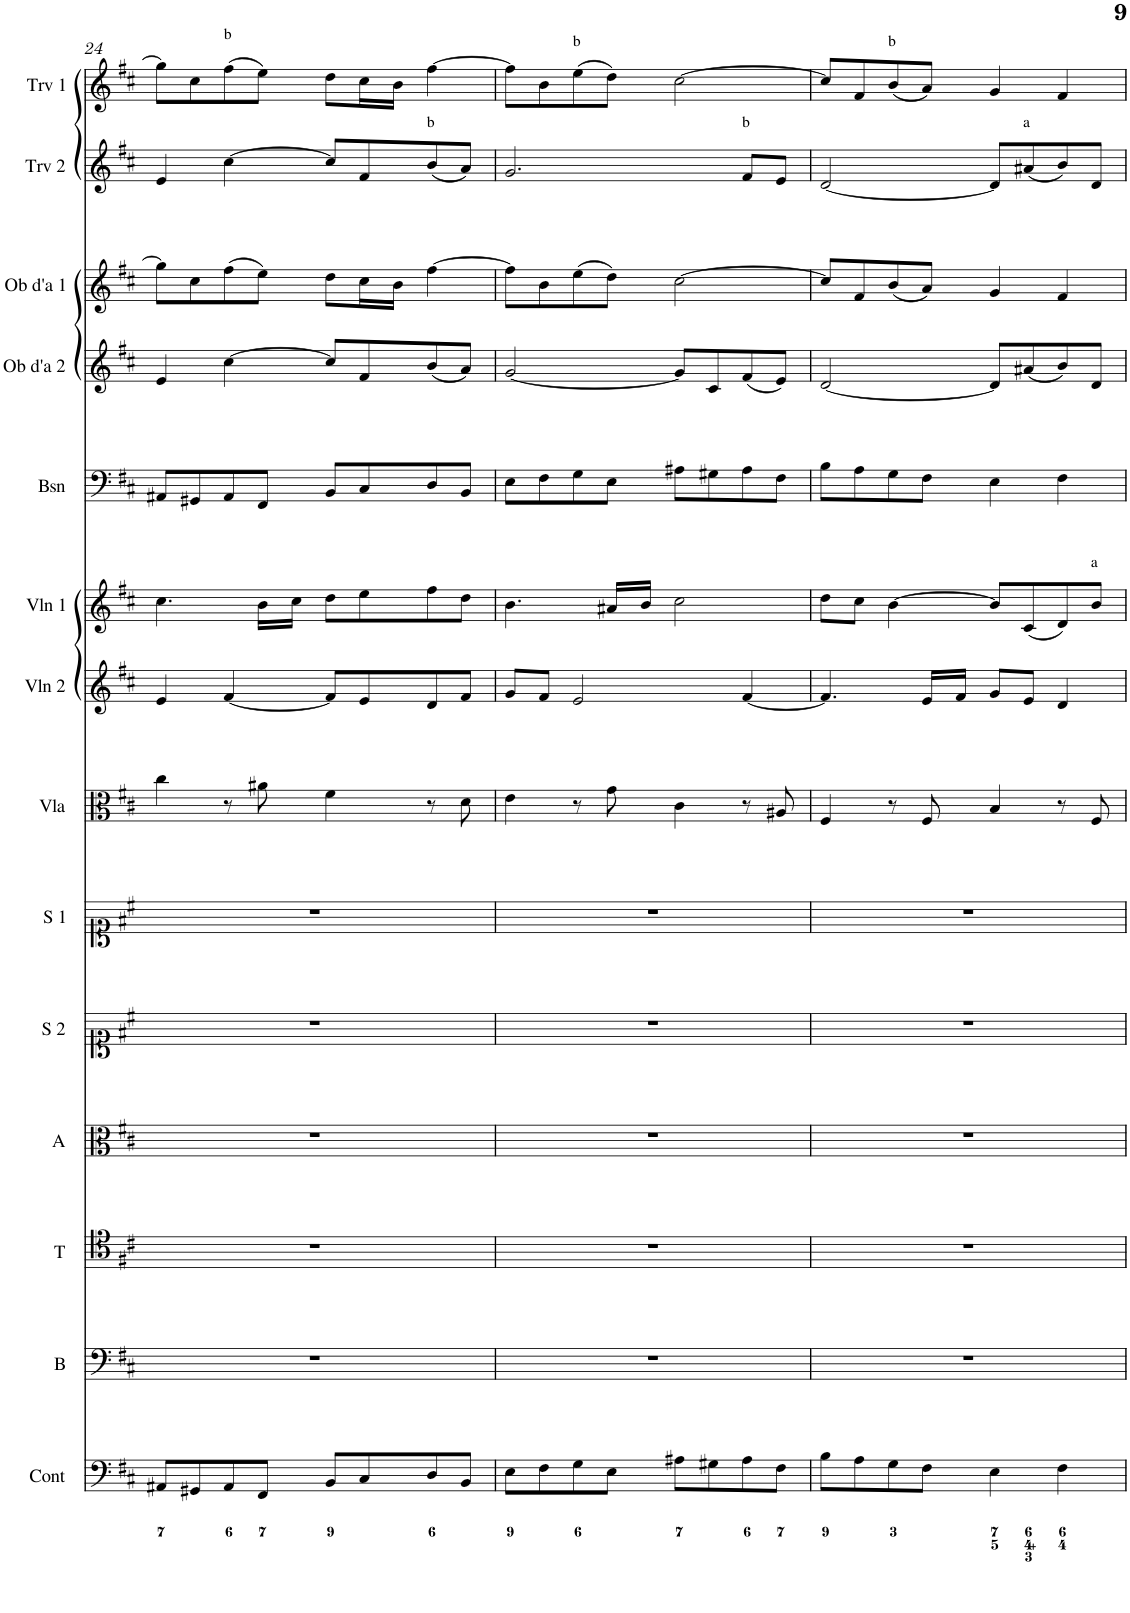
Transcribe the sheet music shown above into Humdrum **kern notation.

**kern	**kern	**kern	**kern	**kern	**kern	**kern	**kern	**kern	**kern	**kern	**kern	**kern	**kern
*part14	*part13	*part12	*part11	*part10	*part9	*part8	*part7	*part6	*part5	*part4	*part3	*part2	*part1
*staff14	*staff13	*staff12	*staff11	*staff10	*staff9	*staff8	*staff7	*staff6	*staff5	*staff4	*staff3	*staff2	*staff1
*I"Continuo	*I"Bass	*I"Tenor	*I"Alto	*I"Soprano 2	*I"Soprano 1	*I"Viola	*I"Violin 2	*I"Violin 1	*I"Bassoon	*I"Oboe d’amore 2	*I"Oboe d’amore 1	*I"Traverso 2	*I"Traverso 1
*I'Cont	*I'B	*I'T	*I'A	*I'S 2	*I'S 1	*I'Vla	*I'Vln 2	*I'Vln 1	*I'Bsn	*I'Ob d'a 2	*I'Ob d'a 1	*I'Trv 2	*I'Trv 1
!!LO:PB:g=z
*clefF4	*clefF4	*clefC4	*clefC3	*clefC1	*clefC1	*clefC3	*clefG2	*clefG2	*clefF4	*clefG2	*clefG2	*clefG2	*clefG2
*k[f#c#]	*k[f#c#]	*k[f#c#]	*k[f#c#]	*k[f#c#]	*k[f#c#]	*k[f#c#]	*k[f#c#]	*k[f#c#]	*k[f#c#]	*k[f#c#]	*k[f#c#]	*k[f#c#]	*k[f#c#]
*M4/4	*M4/4	*M4/4	*M4/4	*M4/4	*M4/4	*M4/4	*M4/4	*M4/4	*M4/4	*M4/4	*M4/4	*M4/4	*M4/4
*met(c)	*met(c)	*met(c)	*met(c)	*met(c)	*met(c)	*met(c)	*met(c)	*met(c)	*met(c)	*met(c)	*met(c)	*met(c)	*met(c)
=24	=24	=24	=24	=24	=24	=24	=24	=24	=24	=24	=24	=24	=24
8AA#X/L	1r	1r	1r	1r	1r	4cc#\	4e/	4.cc#\	8AA#X/L	4e/	8gg\L]	4e/	8gg\L]
8GG#X/	.	.	.	.	.	.	.	.	8GG#X/	.	8cc#\	.	8cc#\
!	!	!	!	!	!	!	!	!	!	!	!	!	!LO:TX:a:t=b
8AA#/	.	.	.	.	.	8r	[4f#/	.	8AA#/	[4cc#\	(8ff#\	[4cc#\	(8ff#\
8FF#/J	.	.	.	.	.	8a#X\	.	16b\LL	8FF#/J	.	8ee\J)	.	8ee\J)
.	.	.	.	.	.	.	.	16cc#\JJ	.	.	.	.	.
8BB/L	.	.	.	.	.	4f#\	8f#/L]	8dd\L	8BB/L	8cc#/L]	8dd\L	8cc#/L]	8dd\L
8C#/	.	.	.	.	.	.	8e/	8ee\	8C#/	8f#/	16cc#\L	8f#/	16cc#\L
.	.	.	.	.	.	.	.	.	.	.	16b\JJ	.	16b\JJ
!	!	!	!	!	!	!	!	!	!	!	!	!LO:TX:a:t=b	!
8D/	.	.	.	.	.	8r	8d/	8ff#\	8D/	(8b/	[4ff#\	(8b/	[4ff#\
8BB/J	.	.	.	.	.	8d\	8f#/J	8dd\J	8BB/J	8a/J)	.	8a/J)	.
=25	=25	=25	=25	=25	=25	=25	=25	=25	=25	=25	=25	=25	=25
8E\L	1r	1r	1r	1r	1r	4e\	8g/L	4.b\	8E\L	[2g/	8ff#\L]	2.g/	8ff#\L]
8F#\	.	.	.	.	.	.	8f#/J	.	8F#\	.	8b\	.	8b\
!	!	!	!	!	!	!	!	!	!	!	!	!	!LO:TX:a:t=b
8G\	.	.	.	.	.	8r	2e/	.	8G\	.	(8ee\	.	(8ee\
8E\J	.	.	.	.	.	8g\	.	16a#X/LL	8E\J	.	8dd\J)	.	8dd\J)
.	.	.	.	.	.	.	.	16b/JJ	.	.	.	.	.
8A#X\L	.	.	.	.	.	4c#\	.	2cc#\	8A#X\L	8g/L]	[2cc#\	.	[2cc#\
8G#X\	.	.	.	.	.	.	.	.	8G#X\	8c#/	.	.	.
!	!	!	!	!	!	!	!	!	!	!	!	!LO:TX:a:t=b	!
8A#\	.	.	.	.	.	8r	[4f#/	.	8A#\	(8f#/	.	8f#/L	.
8F#\J	.	.	.	.	.	8A#X/	.	.	8F#\J	8e/J)	.	8e/J	.
=26	=26	=26	=26	=26	=26	=26	=26	=26	=26	=26	=26	=26	=26
8B\L	1r	1r	1r	1r	1r	4F#/	4.f#/]	8dd\L	8B\L	[2d/	8cc#/L]	[2d/	8cc#/L]
8A\	.	.	.	.	.	.	.	8cc#\J	8A\	.	8f#/	.	8f#/
!	!	!	!	!	!	!	!	!	!	!	!	!	!LO:TX:a:t=b
8G\	.	.	.	.	.	8r	.	[4b\	8G\	.	(8b/	.	(8b/
8F#\J	.	.	.	.	.	8F#/	16e/LL	.	8F#\J	.	8a/J)	.	8a/J)
.	.	.	.	.	.	.	16f#/JJ	.	.	.	.	.	.
4E\	.	.	.	.	.	4B/	8g/L	8b/L]	4E\	8d/L]	4g/	8d/L]	4g/
!	!	!	!	!	!	!	!	!	!	!	!	!LO:TX:a:t=a	!
.	.	.	.	.	.	.	8e/J	(8c#/	.	(8a#X/	.	(8a#X/	.
4F#\	.	.	.	.	.	8r	4d/	8d/)	4F#\	8b/)	4f#/	8b/)	4f#/
!	!	!	!	!	!	!	!	!LO:TX:a:t=a	!	!	!	!	!
.	.	.	.	.	.	8F#/	.	8b/J	.	8d/J	.	8d/J	.
=	=	=	=	=	=	=	=	=	=	=	=	=	=
*-	*-	*-	*-	*-	*-	*-	*-	*-	*-	*-	*-	*-	*-
